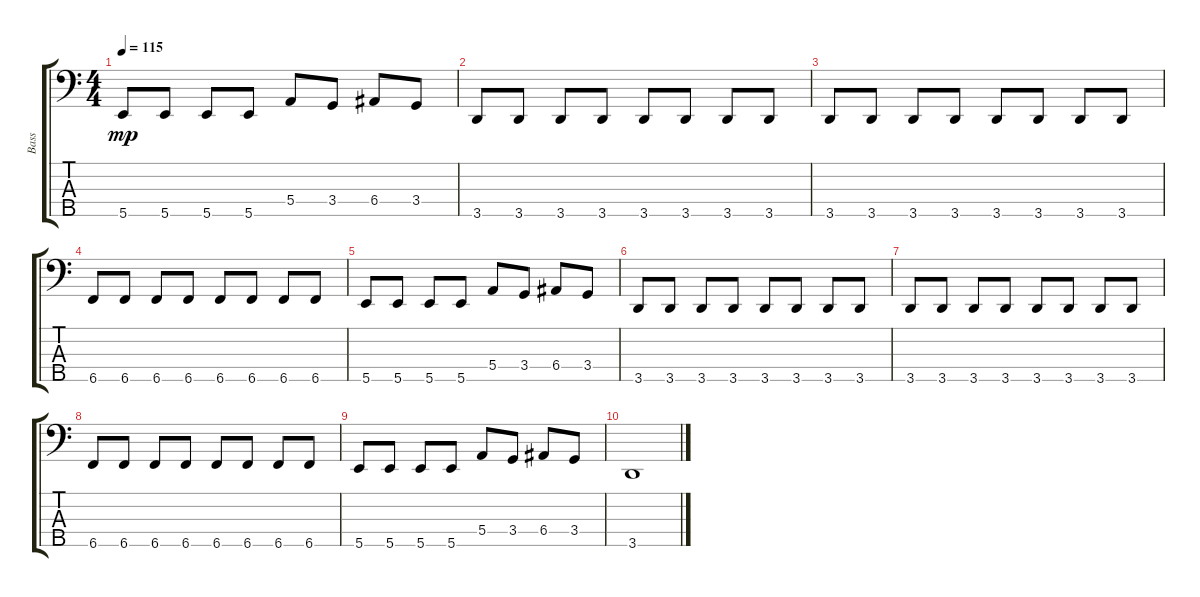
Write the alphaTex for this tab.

\track ("Bass" "Bass") {instrument electricbassfinger}
\staff {score tabs}
\tuning (G2 D2 A1 E1 B0) {hide}
\ts (4 4)
\tempo 115
\clef f4
\ks c
5.5.8{dy mp} 5.5.8 5.5.8 5.5.8 5.4.8 3.4.8 6.4.8 3.4.8 |
3.5.8 3.5.8 3.5.8 3.5.8 3.5.8 3.5.8 3.5.8 3.5.8 |
3.5.8 3.5.8 3.5.8 3.5.8 3.5.8 3.5.8 3.5.8 3.5.8 |
6.5.8 6.5.8 6.5.8 6.5.8 6.5.8 6.5.8 6.5.8 6.5.8 |
5.5.8 5.5.8 5.5.8 5.5.8 5.4.8 3.4.8 6.4.8 3.4.8 |
3.5.8 3.5.8 3.5.8 3.5.8 3.5.8 3.5.8 3.5.8 3.5.8 |
3.5.8 3.5.8 3.5.8 3.5.8 3.5.8 3.5.8 3.5.8 3.5.8 |
6.5.8 6.5.8 6.5.8 6.5.8 6.5.8 6.5.8 6.5.8 6.5.8 |
5.5.8 5.5.8 5.5.8 5.5.8 5.4.8 3.4.8 6.4.8 3.4.8 |
3.5.1
